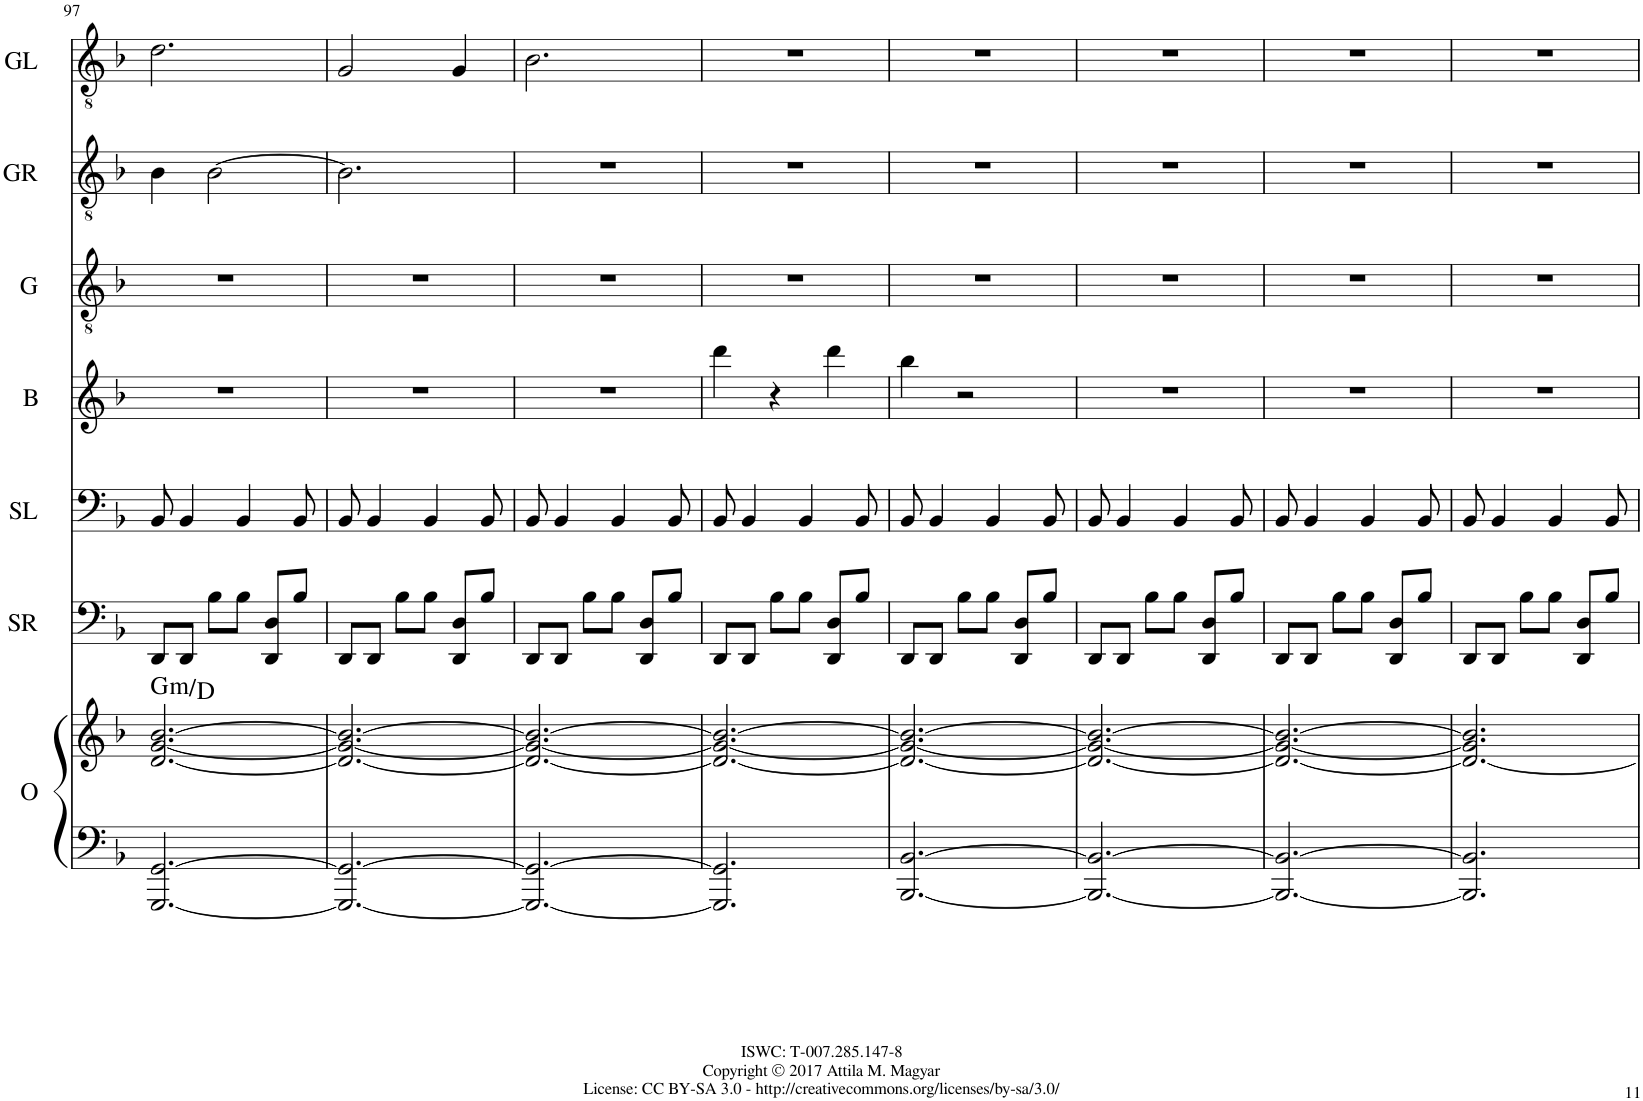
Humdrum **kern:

**kern	**kern	**harte	**kern	**kern	**kern	**kern	**kern	**kern
*part7	*part7	*part7	*part6	*part5	*part4	*part3	*part2	*part1
*staff8	*staff7	*	*staff6	*staff5	*staff4	*staff3	*staff2	*staff1
*I"Organ	*	*	*I"SynthR	*I"SynthL	*I"Bell	*I"Gtr	*I"GtrR	*I"GtrL
*I'O	*	*	*I'SR	*I'SL	*I'B	*I'G	*I'GR	*I'GL
!!LO:PB:g=z
*clefF4	*clefG2	*	*clefF4	*clefF4	*clefG2	*clefGv2	*clefGv2	*clefGv2
*k[b-]	*k[b-]	*	*k[b-]	*k[b-]	*k[b-]	*k[b-]	*k[b-]	*k[b-]
=97	=97	=97	=97	=97	=97	=97	=97	=97
!	!	!LO:H:kt=m	!	!	!	!	!	!
[2.GGG/ [2.GG/	[2.d/ [2.g/ [2.b-/	G:min/5	8DD/L	8BB-/	1r	1r	4B-\	2.d\
.	.	.	8DD/J	4BB-/	.	.	.	.
.	.	.	8B-\L	.	.	.	[2B-\	.
.	.	.	8B-\J	4BB-/	.	.	.	.
.	.	.	8DD/ 8D/L	.	.	.	.	.
.	.	.	8B-/J	8BB-/	.	.	.	.
4ryy	4ryy	.	4ryy	4ryy	.	.	4ryy	4ryy
=98	=98	=98	=98	=98	=98	=98	=98	=98
2.GGG/_ 2.GG/_	2.d/_ 2.g/_ 2.b-/_	.	8DD/L	8BB-/	1r	1r	2.B-\]	2G/
.	.	.	8DD/J	4BB-/	.	.	.	.
.	.	.	8B-\L	.	.	.	.	.
.	.	.	8B-\J	4BB-/	.	.	.	.
.	.	.	8DD/ 8D/L	.	.	.	.	4G/
.	.	.	8B-/J	8BB-/	.	.	.	.
4ryy	4ryy	.	4ryy	4ryy	.	.	4ryy	4ryy
=99	=99	=99	=99	=99	=99	=99	=99	=99
2.GGG/_ 2.GG/_	2.d/_ 2.g/_ 2.b-/_	.	8DD/L	8BB-/	1r	1r	1r	2.B-\
.	.	.	8DD/J	4BB-/	.	.	.	.
.	.	.	8B-\L	.	.	.	.	.
.	.	.	8B-\J	4BB-/	.	.	.	.
.	.	.	8DD/ 8D/L	.	.	.	.	.
.	.	.	8B-/J	8BB-/	.	.	.	.
4ryy	4ryy	.	4ryy	4ryy	.	.	.	4ryy
=100	=100	=100	=100	=100	=100	=100	=100	=100
2.GGG/] 2.GG/]	2.d/_ 2.g/_ 2.b-/_	.	8DD/L	8BB-/	4ddd\	1r	1r	1r
.	.	.	8DD/J	4BB-/	.	.	.	.
.	.	.	8B-\L	.	4r	.	.	.
.	.	.	8B-\J	4BB-/	.	.	.	.
.	.	.	8DD/ 8D/L	.	4ddd\	.	.	.
.	.	.	8B-/J	8BB-/	.	.	.	.
4ryy	4ryy	.	4ryy	4ryy	4ryy	.	.	.
=101	=101	=101	=101	=101	=101	=101	=101	=101
[2.BBB-/ [2.BB-/	2.d/_ 2.g/_ 2.b-/_	.	8DD/L	8BB-/	4bb-\	1r	1r	1r
.	.	.	8DD/J	4BB-/	.	.	.	.
.	.	.	8B-\L	.	2r	.	.	.
.	.	.	8B-\J	4BB-/	.	.	.	.
.	.	.	8DD/ 8D/L	.	.	.	.	.
.	.	.	8B-/J	8BB-/	.	.	.	.
4ryy	4ryy	.	4ryy	4ryy	4ryy	.	.	.
=102	=102	=102	=102	=102	=102	=102	=102	=102
2.BBB-/_ 2.BB-/_	2.d/_ 2.g/_ 2.b-/_	.	8DD/L	8BB-/	1r	1r	1r	1r
.	.	.	8DD/J	4BB-/	.	.	.	.
.	.	.	8B-\L	.	.	.	.	.
.	.	.	8B-\J	4BB-/	.	.	.	.
.	.	.	8DD/ 8D/L	.	.	.	.	.
.	.	.	8B-/J	8BB-/	.	.	.	.
4ryy	4ryy	.	4ryy	4ryy	.	.	.	.
=103	=103	=103	=103	=103	=103	=103	=103	=103
2.BBB-/_ 2.BB-/_	2.d/_ 2.g/_ 2.b-/_	.	8DD/L	8BB-/	1r	1r	1r	1r
.	.	.	8DD/J	4BB-/	.	.	.	.
.	.	.	8B-\L	.	.	.	.	.
.	.	.	8B-\J	4BB-/	.	.	.	.
.	.	.	8DD/ 8D/L	.	.	.	.	.
.	.	.	8B-/J	8BB-/	.	.	.	.
4ryy	4ryy	.	4ryy	4ryy	.	.	.	.
=104	=104	=104	=104	=104	=104	=104	=104	=104
2.BBB-/] 2.BB-/]	2.d/_ 2.g/] 2.b-/]	.	8DD/L	8BB-/	1r	1r	1r	1r
.	.	.	8DD/J	4BB-/	.	.	.	.
.	.	.	8B-\L	.	.	.	.	.
.	.	.	8B-\J	4BB-/	.	.	.	.
.	.	.	8DD/ 8D/L	.	.	.	.	.
.	.	.	8B-/J	8BB-/	.	.	.	.
4ryy	4ryy	.	4ryy	4ryy	.	.	.	.
=	=	=	=	=	=	=	=	=
*-	*-	*-	*-	*-	*-	*-	*-	*-
